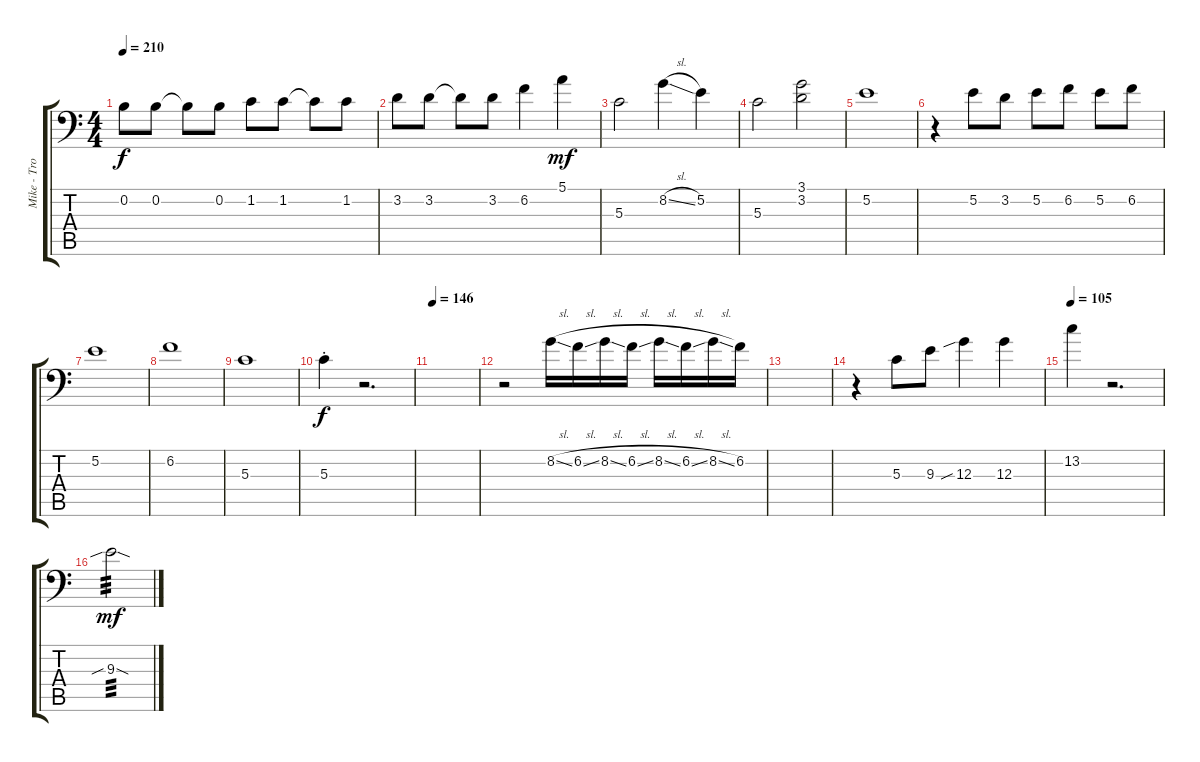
\track ("Mike - Trombone" "Mike - Tro") {instrument trombone}
\staff {score tabs}
\tuning (E4 B3 G3 D3 A2 A1) {hide}
\ts (4 4)
\tempo 210
\clef f4
\ks c
0.2.8{dy f} 0.2.8 0.2{t}.8 0.2.8 1.2.8 1.2.8 1.2{t}.8 1.2.8 |
3.2.8 3.2.8 3.2{t}.8 3.2.8 6.2.4 5.1.4{dy mf} |
5.3.2 8.2{sl}.4 5.2.4 |
5.3.2 (3.1 3.2).2 |
5.2.1 |
r.4 5.2.8 3.2.8 5.2.8 6.2.8 5.2.8 6.2.8 |
5.2.1 |
6.2.1 |
5.3.1 |
5.3{st}.4{dy f} r.2{d} |
\tempo 146
|
r.2 8.2{sl}.16 6.2{sl}.16 8.2{sl}.16 6.2{sl}.16 8.2{sl}.16 6.2{sl}.16 8.2{sl}.16 6.2.16 |
|
r.4 5.3.8 9.3.8 12.3{sib}.4 12.3.4 |
\tempo 105
13.2.4 r.2{d} |
9.3{sib sod}.2{tp 3 dy mf}
